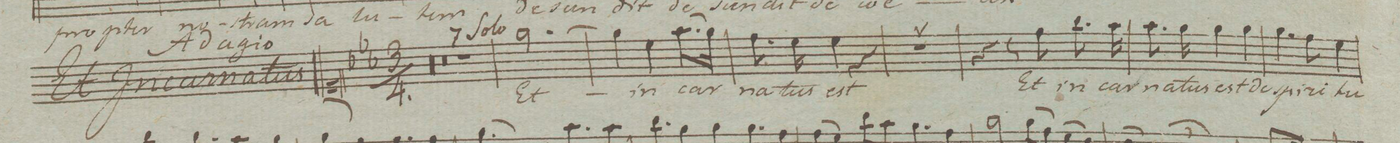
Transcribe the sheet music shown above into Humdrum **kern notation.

**kern	**text	**dynam
*I"Soprano Solo.	*	*
*clefC1	*	*
*k[b-e-a-]	*	*
*met(c|)	*	*
*M3/4	*	*
0.r	.	.
=68	=68	=68
=69	=69	=69
=70	=70	=70
=71	=71	=71
1.r	.	.
=72	=72	=72
=73	=73	=73
2.r	.	.
=74	=74	=74
[2.ee-\	Et	.
=75	=75	=75
4ee-\]	.	.
4cc\	in-	.
(8.ff\L	-car-	.
16ee-\Jk)	.	.
=76	=76	=76
8.dd\	-na-	.
16cc\	-tus	.
4cc\	est	.
4r	.	.
=77	=77	=77
2.r	.	.
=78	=78	=78
4r	.	.
8r	.	.
8dd\	Et	.
8.gg\	in-	.
16ff\	-car-	.
=79	=79	=79
8.ff\	-na-	.
16ee-\	-tus	.
4ee-\	est	.
4ee-\	de	.
=80	=80	=80
4.ee-\	spi-	.
8dd\	-ti-	.
4cc\	-tu	.
=81	=81	=81
*-	*-	*-
